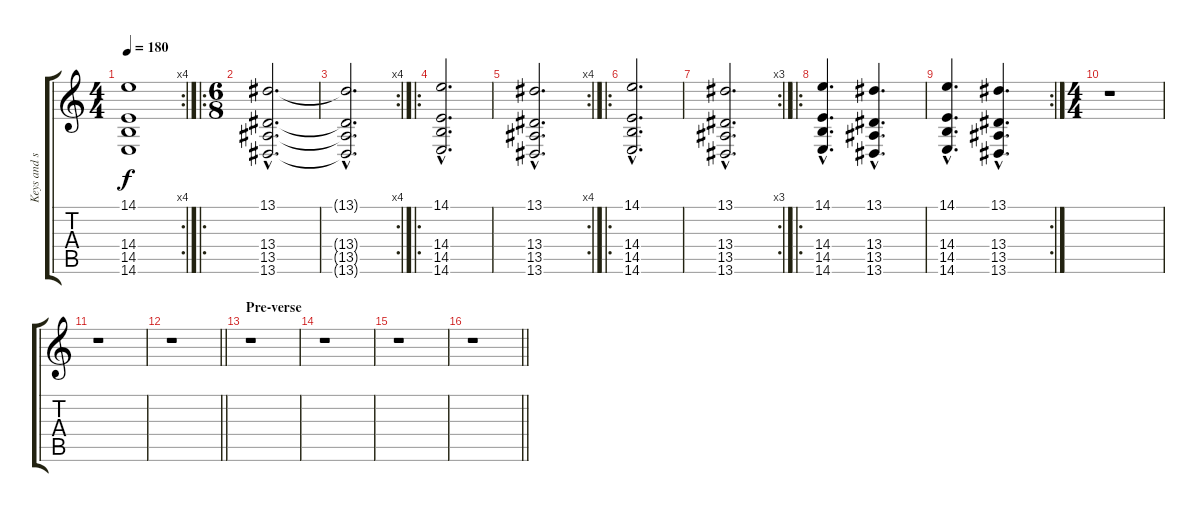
\track ("Keys and synths" "Keys and s") {instrument drawbarorgan}
\staff {score tabs}
\tuning (D4 A3 Gb3 D3 A2 D2) {hide}
\rc 4
\ts (4 4)
\tempo 180
\clef g2
\ks c
(14.1{t} 14.4{t} 14.5{t} 14.6{t}).1{dy f} |
\ro
\ts (6 8)
(13.1{hac} 13.4{hac} 13.5{hac} 13.6{hac}).2{d} |
\rc 4
(13.1{hac t} 13.4{hac t} 13.5{hac t} 13.6{hac t}).2{d} |
\ro
(14.1{hac} 14.4{hac} 14.5{hac} 14.6{hac}).2{d} |
\rc 4
(13.1{hac} 13.4{hac} 13.5{hac} 13.6{hac}).2{d} |
\ro
(14.1{hac} 14.4{hac} 14.5{hac} 14.6{hac}).2{d} |
\rc 3
(13.1{hac} 13.4{hac} 13.5{hac} 13.6{hac}).2{d} |
\ro
(14.1{hac} 14.4{hac} 14.5{hac} 14.6{hac}).4{d} (13.1{hac} 13.4{hac} 13.5{hac} 13.6{hac}).4{d} |
\rc 2
(14.1{hac} 14.4{hac} 14.5{hac} 14.6{hac}).4{d} (13.1{hac} 13.4{hac} 13.5{hac} 13.6{hac}).4{d} |
\ts (4 4)
r.1 |
r.1 |
\barLineRight lightlight
r.1 |
\section ("" "Pre-verse")
r.1 |
r.1 |
r.1 |
\barLineRight lightlight
r.1
